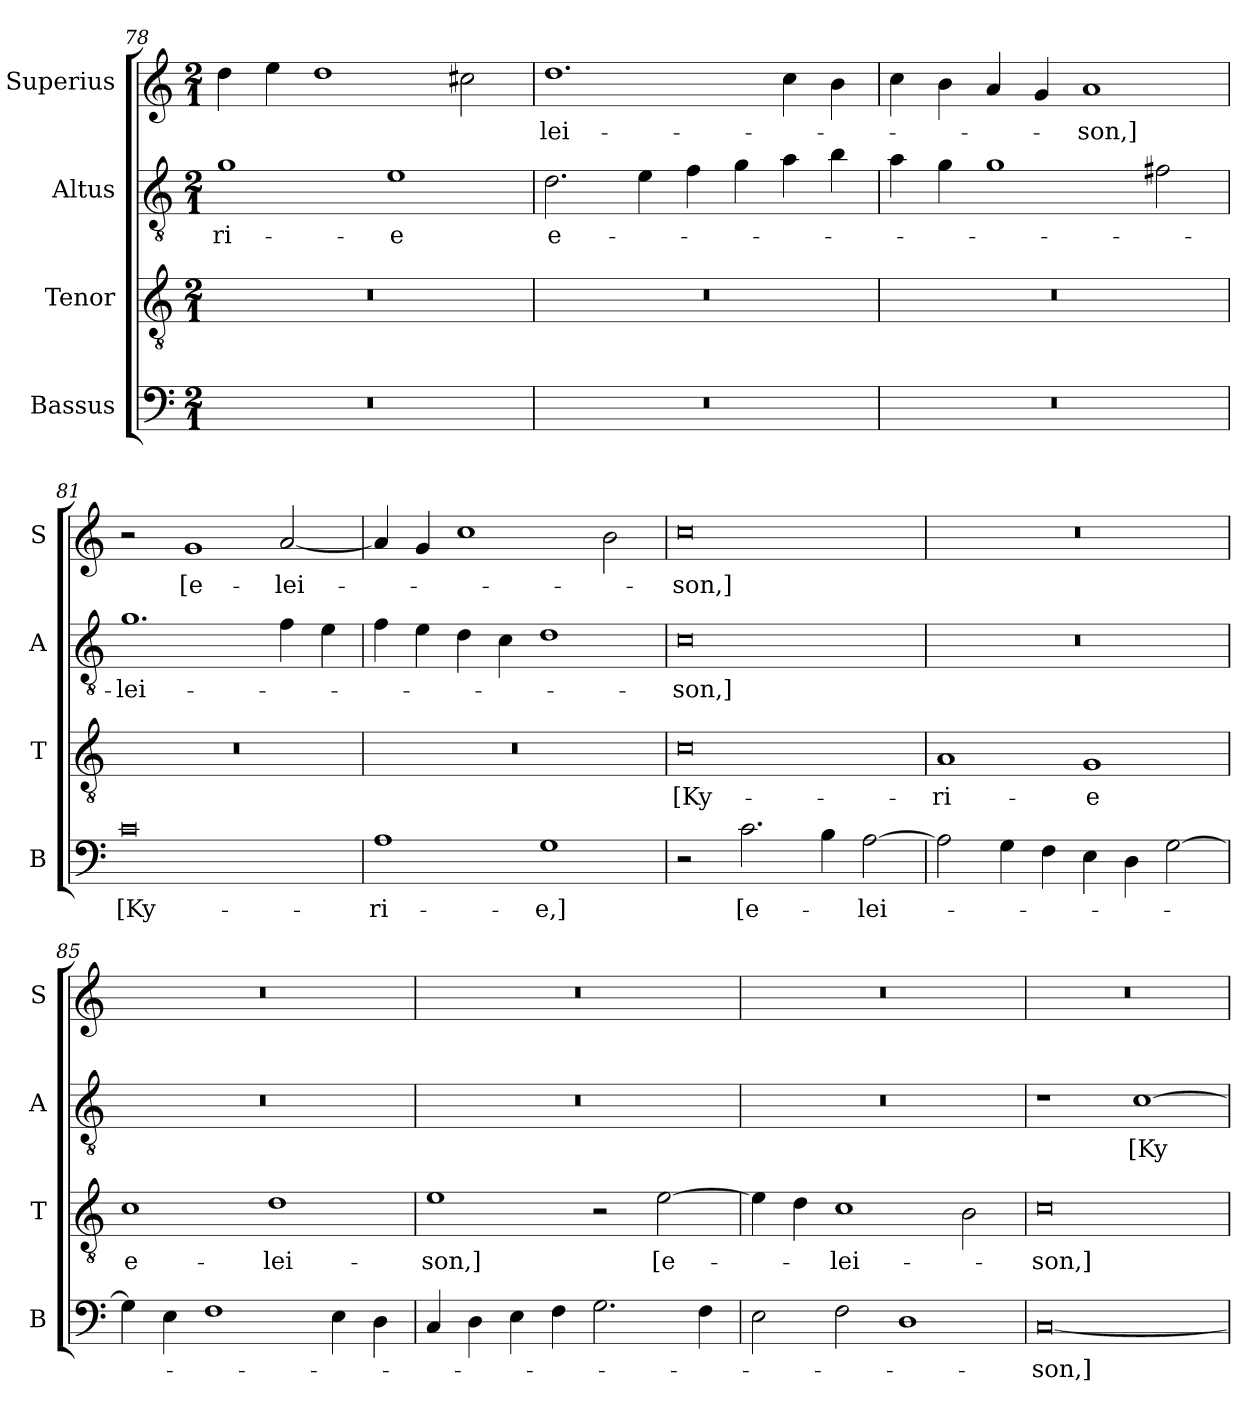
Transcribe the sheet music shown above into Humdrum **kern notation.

**kern	**text	**kern	**text	**kern	**text	**kern	**text
*part4	*part4	*part3	*part3	*part2	*part2	*part1	*part1
*staff4	*staff4	*staff3	*staff3	*staff2	*staff2	*staff1	*staff1
*I"Bassus	*	*I"Tenor	*	*I"Altus	*	*I"Superius	*
*I'B	*	*I'T	*	*I'A	*	*I'S	*
*clefF4	*	*clefGv2	*	*clefGv2	*	*clefG2	*
*k[]	*	*k[]	*	*k[]	*	*k[]	*
*M2/1	*	*M2/1	*	*M2/1	*	*M2/1	*
=78	=78	=78	=78	=78	=78	=78	=78
0r	.	0r	.	1g	-ri-	4dd\	.
.	.	.	.	.	.	4ee\	.
.	.	.	.	.	.	1dd	.
.	.	.	.	1e	-e	.	.
.	.	.	.	.	.	2cc#X\	.
=79	=79	=79	=79	=79	=79	=79	=79
0r	.	0r	.	2.d\	e-	1.dd	-lei-
.	.	.	.	4e\	.	.	.
.	.	.	.	4f\	.	.	.
.	.	.	.	4g\	.	.	.
.	.	.	.	4a\	.	4cc\	.
.	.	.	.	4b\	.	4b\	.
=80	=80	=80	=80	=80	=80	=80	=80
0r	.	0r	.	4a\	.	4cc\	.
.	.	.	.	4g\	.	4b\	.
.	.	.	.	1g	.	4a/	.
.	.	.	.	.	.	4g/	.
.	.	.	.	.	.	1a	-son,]
.	.	.	.	2f#X\	.	.	.
=81	=81	=81	=81	=81	=81	=81	=81
0c	[Ky-	0r	.	1.g	-lei-	2r	.
.	.	.	.	.	.	1g	[e-
.	.	.	.	4f\	.	[2a/	-lei-
.	.	.	.	4e\	.	.	.
=82	=82	=82	=82	=82	=82	=82	=82
1A	-ri-	0r	.	4f\	.	4a/]	.
.	.	.	.	4e\	.	4g/	.
.	.	.	.	4d\	.	1cc	.
.	.	.	.	4c\	.	.	.
1G	-e,]	.	.	1d	.	.	.
.	.	.	.	.	.	2b\	.
=83	=83	=83	=83	=83	=83	=83	=83
2r	.	0c	[Ky-	0c	-son,]	0cc	-son,]
2.c\	[e-	.	.	.	.	.	.
4B\	.	.	.	.	.	.	.
[2A\	-lei-	.	.	.	.	.	.
=84	=84	=84	=84	=84	=84	=84	=84
2A\]	.	1A	-ri-	0r	.	0r	.
4G\	.	.	.	.	.	.	.
4F\	.	.	.	.	.	.	.
4E\	.	1G	-e	.	.	.	.
4D\	.	.	.	.	.	.	.
[2G\	.	.	.	.	.	.	.
=85	=85	=85	=85	=85	=85	=85	=85
4G\]	.	1c	e-	0r	.	0r	.
4E\	.	.	.	.	.	.	.
1F	.	.	.	.	.	.	.
.	.	1d	-lei-	.	.	.	.
4E\	.	.	.	.	.	.	.
4D\	.	.	.	.	.	.	.
=86	=86	=86	=86	=86	=86	=86	=86
4C/	.	1e	-son,]	0r	.	0r	.
4D\	.	.	.	.	.	.	.
4E\	.	.	.	.	.	.	.
4F\	.	.	.	.	.	.	.
2.G\	.	2r	.	.	.	.	.
.	.	[2e\	[e-	.	.	.	.
4F\	.	.	.	.	.	.	.
=87	=87	=87	=87	=87	=87	=87	=87
2E\	.	4e\]	.	0r	.	0r	.
.	.	4d\	.	.	.	.	.
2F\	.	1c	-lei-	.	.	.	.
1D	.	.	.	.	.	.	.
.	.	2B\	.	.	.	.	.
=88	=88	=88	=88	=88	=88	=88	=88
[0C	-son,]	0c	-son,]	1r	.	0r	.
.	.	.	.	[1c	[Ky-	.	.
=	=	=	=	=	=	=	=
*-	*-	*-	*-	*-	*-	*-	*-
